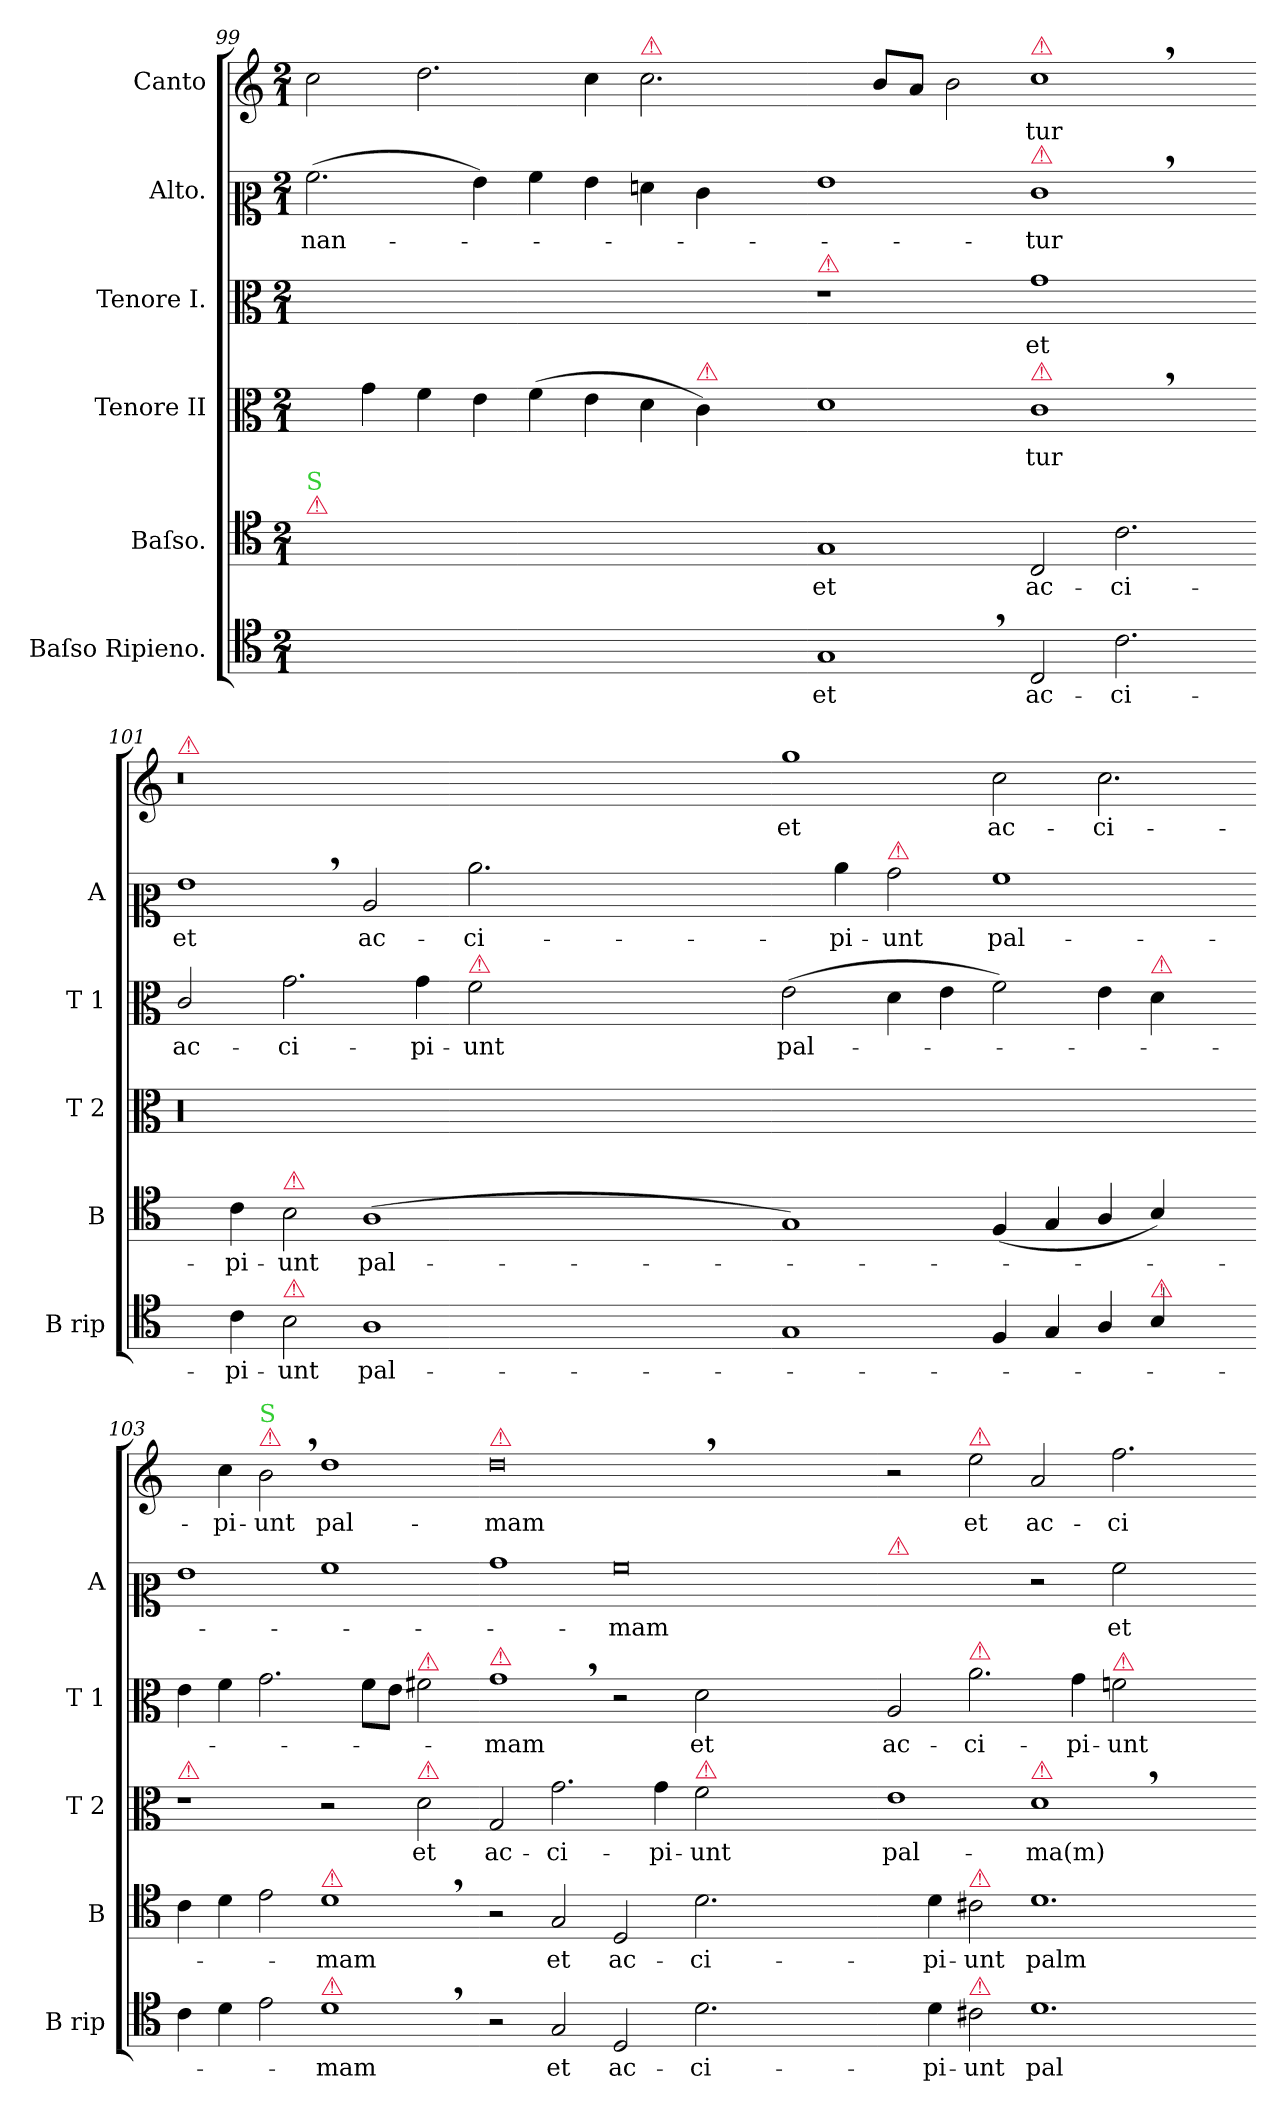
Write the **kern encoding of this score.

**kern	**text	**kern	**text	**kern	**text	**kern	**text	**kern	**text	**kern	**text
*part6	*part6	*part5	*part5	*part4	*part4	*part3	*part3	*part2	*part2	*part1	*part1
*staff6	*staff6	*staff5	*staff5	*staff4	*staff4	*staff3	*staff3	*staff2	*staff2	*staff1	*staff1
*I"Baſso Ripieno.	*	*I"Baſso.	*	*I"Tenore II	*	*I"Tenore I.	*	*I"Alto.	*	*I"Canto	*
*I'B rip	*	*I'B	*	*I'T 2	*	*I'T 1	*	*I'A	*	*	*
*clefC4	*	*clefC4	*	*clefC3	*	*clefC3	*	*clefC2	*	*clefG2	*
*k[]	*	*k[]	*	*k[]	*	*k[]	*	*k[]	*	*k[]	*
*M2/1	*	*M2/1	*	*M2/1	*	*M2/1	*	*M2/1	*	*M2/1	*
=99	=99	=99	=99	=99	=99	=99	=99	=99	=99	=99	=99
!	!	!LO:TX:a:color=crimson:t=⚠	!	!	!	!	!	!	!	!	!
!	!	!LO:TX:a:color=limegreen:t=S	!	!	!	!	!	!	!	!	!
0ryy	.	0ryy	.	4ryy	.	0ryy	.	(2.a\	-nan-	2cc\	.
.	.	.	.	4g\	.	.	.	.	.	.	.
.	.	.	.	4f\	.	.	.	.	.	2.dd\	.
.	.	.	.	4e\	.	.	.	4g\)	.	.	.
.	.	.	.	(4f\	.	.	.	4a\	.	.	.
.	.	.	.	4e\	.	.	.	4g\	.	4cc\	.
!	!	!	!	!	!	!	!	!	!	!LO:TX:a:color=crimson:t=⚠	!
.	.	.	.	4d\	.	.	.	4fn\	.	2.cc\	.
!	!	!	!	!LO:TX:a:color=crimson:t=⚠	!	!	!	!	!	!	!
.	.	.	.	4c\)	.	.	.	4e\	.	.	.
4ryy	.	4ryy	.	4ryy	.	4ryy	.	4ryy	.	.	.
=100-	=100-	=100-	=100-	=100-	=100-	=100-	=100-	=100-	=100-	=100-	=100-
!	!	!	!	!	!	!LO:TX:a:color=crimson:t=⚠	!	!	!	!	!
1G,/	et	1G/	et	1d\	.	1r	.	1g\	.	4ryy	.
.	.	.	.	.	.	.	.	.	.	8b/L	.
.	.	.	.	.	.	.	.	.	.	8a/J	.
.	.	.	.	.	.	.	.	.	.	2b\	.
!	!	!	!	!	!	!	!	!	!	!LO:TX:a:color=crimson:t=⚠	!
!	!	!	!	!	!	!	!	!LO:TX:a:color=crimson:t=⚠	!	!	!
!	!	!	!	!LO:TX:a:color=crimson:t=⚠	!	!	!	!	!	!	!
2C/	ac-	2C/	ac-	1c,\	-tur	1g\	et	1e,\	-tur	1cc,\	-tur
2.c\	-ci-	2.c\	-ci-	.	.	.	.	.	.	.	.
.	.	.	.	4ryy	.	4ryy	.	4ryy	.	4ryy	.
=101-	=101-	=101-	=101-	=101-	=101-	=101-	=101-	=101-	=101-	=101-	=101-
!	!	!	!	!	!	!	!	!	!	!LO:TX:a:color=crimson:t=⚠	!
4ryy	.	4ryy	.	00r	.	2c/	ac-	1g,\	et	0r	.
4c\	-pi-	4c\	-pi-	.	.	.	.	.	.	.	.
!	!	!LO:TX:a:color=crimson:t=⚠	!	!	!	!	!	!	!	!	!
!LO:TX:a:color=crimson:t=⚠	!	!	!	!	!	!	!	!	!	!	!
2B\	-unt	2B\	-unt	.	.	2.g\	-ci-	.	.	.	.
1A\	pal-	(<1A\	pal-	.	.	.	.	2c/	ac-	.	.
.	.	.	.	.	.	4g\	-pi-	.	.	.	.
!	!	!	!	!	!	!LO:TX:a:color=crimson:t=⚠	!	!	!	!	!
.	.	.	.	.	.	2f\	-unt	2.cc\	-ci-	.	.
0ryy	.	0ryy	.	.	.	0ryy	.	.	.	0ryy	.
.	.	.	.	.	.	.	.	1..ryy	.	.	.
=102-	=102-	=102-	=102-	=102-	=102-	=102-	=102-	=102-	=102-	=102-	=102-
1G/	.	1G/)	.	0ryy	.	(2e\	pal-	4ryy	.	1gg\	et
.	.	.	.	.	.	.	.	4cc\	-pi-	.	.
!	!	!	!	!	!	!	!	!LO:TX:a:color=crimson:t=⚠	!	!	!
.	.	.	.	.	.	4d\	.	2b\	-unt	.	.
.	.	.	.	.	.	4e\	.	.	.	.	.
4F/	.	(4F/	.	.	.	2f\)	.	1a\	pal-	2cc\	ac-
4G/	.	4G/	.	.	.	.	.	.	.	.	.
4A/	.	4A/	.	.	.	4e\	.	.	.	2.cc\	-ci-
!	!	!	!	!	!	!LO:TX:a:color=crimson:t=⚠	!	!	!	!	!
!LO:TX:a:color=crimson:t=⚠	!	!	!	!	!	!	!	!	!	!	!
4B/	.	4B/)	.	.	.	4d\	.	.	.	.	.
4ryy	.	4ryy	.	4ryy	.	4ryy	.	4ryy	.	.	.
=103-	=103-	=103-	=103-	=103-	=103-	=103-	=103-	=103-	=103-	=103-	=103-
!	!	!	!	!LO:TX:a:color=crimson:t=⚠	!	!	!	!	!	!	!
4c\	.	4c\	.	1r	.	4e\	.	1g\	.	4ryy	.
4d\	.	4d\	.	.	.	4f\	.	.	.	4cc\	-pi-
!	!	!	!	!	!	!	!	!	!	!LO:TX:a:color=crimson:t=⚠	!
!	!	!	!	!	!	!	!	!	!	!LO:TX:a:color=limegreen:t=S	!
2e\	.	2e\	.	.	.	2.g\	.	.	.	2b,\	-unt
!	!	!LO:TX:a:color=crimson:t=⚠	!	!	!	!	!	!	!	!	!
!LO:TX:a:color=crimson:t=⚠	!	!	!	!	!	!	!	!	!	!	!
1d,\	-mam	1d,\	-mam	2r	.	.	.	1a\	.	1dd\	pal-
.	.	.	.	.	.	8f\L	.	.	.	.	.
.	.	.	.	.	.	8e\J	.	.	.	.	.
!	!	!	!	!	!	!LO:TX:a:color=crimson:t=⚠	!	!	!	!	!
!	!	!	!	!LO:TX:a:color=crimson:t=⚠	!	!	!	!	!	!	!
.	.	.	.	2d\	et	2f#X\	.	.	.	.	.
=104-	=104-	=104-	=104-	=104-	=104-	=104-	=104-	=104-	=104-	=104-	=104-
!	!	!	!	!	!	!	!	!	!	!LO:TX:a:color=crimson:t=⚠	!
!	!	!	!	!	!	!LO:TX:a:color=crimson:t=⚠	!	!	!	!	!
2r	.	2r	.	2G/	ac-	1g,\	-mam	1b\	.	0dd,\	-mam
!	!LO:LY:i	!	!	!	!	!	!	!	!	!	!
2G/	et	2G/	et	2.g\	-ci-	.	.	.	.	.	.
!	!LO:LY:i	!	!	!	!	!	!	!	!	!	!
2D/	ac-	2D/	ac-	.	.	2r	.	0a\	-mam	.	.
.	.	.	.	4g\	-pi-	.	.	.	.	.	.
!	!	!	!	!LO:TX:a:color=crimson:t=⚠	!	!	!	!	!	!	!
!	!LO:LY:i	!	!	!	!	!	!	!	!	!	!
2.d\	-ci-	2.d\	-ci-	2f\	-unt	2d\	et	.	.	.	.
.	.	.	.	1ryy	.	1ryy	.	.	.	1ryy	.
2.ryy	.	2.ryy	.	.	.	.	.	.	.	.	.
=105-	=105-	=105-	=105-	=105-	=105-	=105-	=105-	=105-	=105-	=105-	=105-
!	!	!	!	!	!	!	!	!LO:TX:a:color=crimson:t=⚠	!	!	!
4ryy	.	4ryy	.	1e\	pal-	2A/	ac-	1ryy	.	2r	.
!	!LO:LY:i	!	!	!	!	!	!	!	!	!	!
4d\	-pi-	4d\	-pi-	.	.	.	.	.	.	.	.
!	!	!	!	!	!	!	!	!	!	!LO:TX:a:color=crimson:t=⚠	!
!	!	!	!	!	!	!LO:TX:a:color=crimson:t=⚠	!	!	!	!	!
!	!	!LO:TX:a:color=crimson:t=⚠	!	!	!	!	!	!	!	!	!
!LO:TX:a:color=crimson:t=⚠	!	!	!	!	!	!	!	!	!	!	!
!	!LO:LY:i	!	!	!	!	!	!	!	!	!	!
2c#X\	-unt	2c#X\	-unt	.	.	2.a\	-ci-	.	.	2ee\	et
!	!	!	!	!LO:TX:a:color=crimson:t=⚠	!	!	!	!	!	!	!
!	!LO:LY:i	!	!	!	!	!	!	!	!	!	!
1.d\	pal-	1.d\	palm-	1d,\	-ma(m)	.	.	2r	.	2a/	ac-
.	.	.	.	.	.	4g\	-pi-	.	.	.	.
!	!	!	!	!	!	!LO:TX:a:color=crimson:t=⚠	!	!	!	!	!
.	.	.	.	.	.	2fn\	-unt	2a\	et	2.ff\	-ci-
.	.	.	.	2ryy	.	2ryy	.	2ryy	.	.	.
.	.	.	.	.	.	.	.	.	.	4ryy	.
=-	=-	=-	=-	=-	=-	=-	=-	=-	=-	=-	=-
*-	*-	*-	*-	*-	*-	*-	*-	*-	*-	*-	*-
